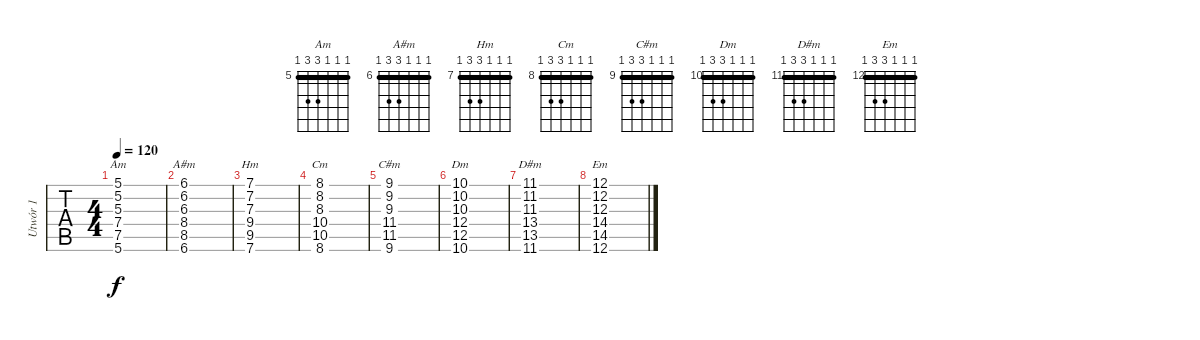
\track ("Utwór 1" "Utwór 1") {instrument acousticguitarsteel}
\staff {tabs}
\tuning (E4 B3 G3 D3 A2 E2) {hide}
\chord ("Am" 5 5 5 7 7 5) {firstfret 5 barre 5}
\chord ("A#m" 6 6 6 8 8 6) {firstfret 6 barre 6}
\chord ("Hm" 7 7 7 9 9 7) {firstfret 7 barre 7}
\chord ("Cm" 8 8 8 10 10 8) {firstfret 8 barre 8}
\chord ("C#m" 9 9 9 11 11 9) {firstfret 9 barre 9}
\chord ("Dm" 10 10 10 12 12 10) {firstfret 10 barre 10}
\chord ("D#m" 11 11 11 13 13 11) {firstfret 11 barre 11}
\chord ("Em" 12 12 12 14 14 12) {firstfret 12 barre 12}
\ts (4 4)
\tempo 120
\clef g2
\ks c
(5.1 5.2 5.3 7.4 7.5 5.6).1{ch "Am" dy f} |
(6.1 6.2 6.3 8.4 8.5 6.6).1{ch "A#m"} |
(7.1 7.2 7.3 9.4 9.5 7.6).1{ch "Hm"} |
(8.1 8.2 8.3 10.4 10.5 8.6).1{ch "Cm"} |
(9.1 9.2 9.3 11.4 11.5 9.6).1{ch "C#m"} |
(10.1 10.2 10.3 12.4 12.5 10.6).1{ch "Dm"} |
(11.1 11.2 11.3 13.4 13.5 11.6).1{ch "D#m"} |
(12.1 12.2 12.3 14.4 14.5 12.6).1{ch "Em"}
